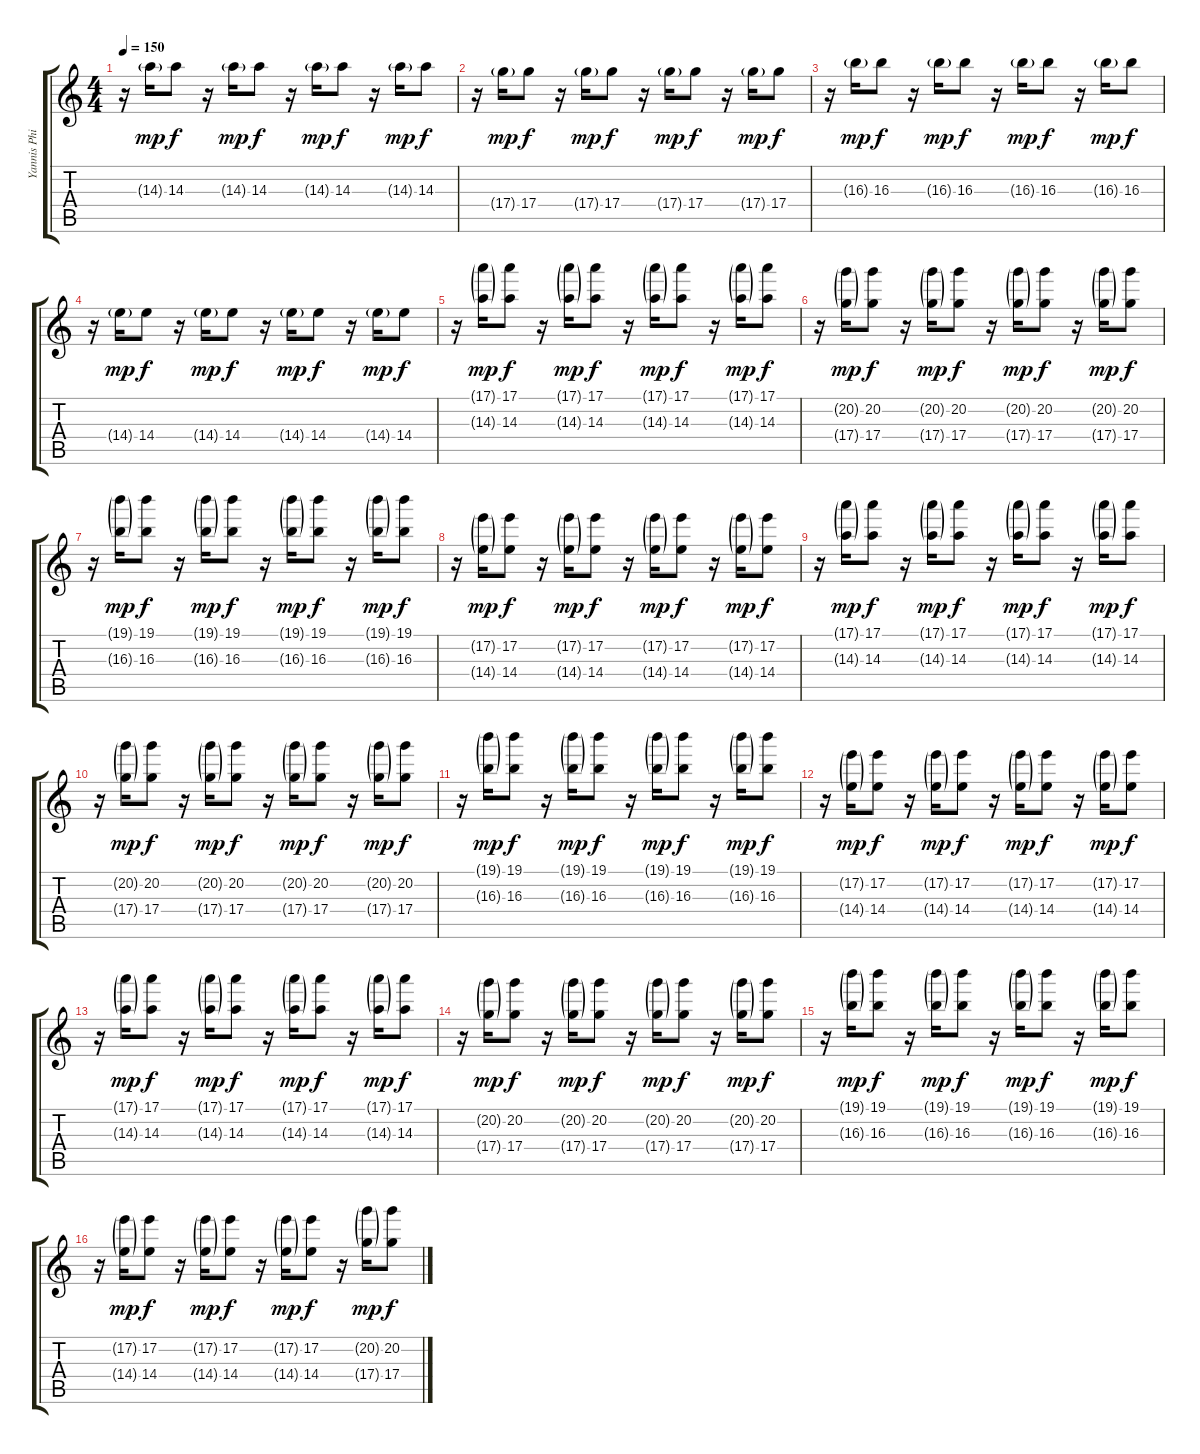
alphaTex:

\track ("Yannis Philippakis (Guitar)" "Yannis Phi") {instrument electricguitarclean}
\staff {score tabs}
\tuning (E4 B3 G3 D3 A2 E2) {hide}
\ts (4 4)
\tempo 150
\clef g2
\ks c
r.16{dy f} 14.3{g}.16{dy mp} 14.3.8{dy f} r.16 14.3{g}.16{dy mp} 14.3.8{dy f} r.16 14.3{g}.16{dy mp} 14.3.8{dy f} r.16 14.3{g}.16{dy mp} 14.3.8{dy f} |
r.16 17.4{g}.16{dy mp} 17.4.8{dy f} r.16 17.4{g}.16{dy mp} 17.4.8{dy f} r.16 17.4{g}.16{dy mp} 17.4.8{dy f} r.16 17.4{g}.16{dy mp} 17.4.8{dy f} |
r.16 16.3{g}.16{dy mp} 16.3.8{dy f} r.16 16.3{g}.16{dy mp} 16.3.8{dy f} r.16 16.3{g}.16{dy mp} 16.3.8{dy f} r.16 16.3{g}.16{dy mp} 16.3.8{dy f} |
r.16 14.4{g}.16{dy mp} 14.4.8{dy f} r.16 14.4{g}.16{dy mp} 14.4.8{dy f} r.16 14.4{g}.16{dy mp} 14.4.8{dy f} r.16 14.4{g}.16{dy mp} 14.4.8{dy f} |
r.16 (17.1{g} 14.3{g}).16{dy mp} (17.1 14.3).8{dy f} r.16 (17.1{g} 14.3{g}).16{dy mp} (17.1 14.3).8{dy f} r.16 (17.1{g} 14.3{g}).16{dy mp} (17.1 14.3).8{dy f} r.16 (17.1{g} 14.3{g}).16{dy mp} (17.1 14.3).8{dy f} |
r.16 (20.2{g} 17.4{g}).16{dy mp} (20.2 17.4).8{dy f} r.16 (20.2{g} 17.4{g}).16{dy mp} (20.2 17.4).8{dy f} r.16 (20.2{g} 17.4{g}).16{dy mp} (20.2 17.4).8{dy f} r.16 (20.2{g} 17.4{g}).16{dy mp} (20.2 17.4).8{dy f} |
r.16 (19.1{g} 16.3{g}).16{dy mp} (19.1 16.3).8{dy f} r.16 (19.1{g} 16.3{g}).16{dy mp} (19.1 16.3).8{dy f} r.16 (19.1{g} 16.3{g}).16{dy mp} (19.1 16.3).8{dy f} r.16 (19.1{g} 16.3{g}).16{dy mp} (19.1 16.3).8{dy f} |
r.16 (17.2{g} 14.4{g}).16{dy mp} (17.2 14.4).8{dy f} r.16 (17.2{g} 14.4{g}).16{dy mp} (17.2 14.4).8{dy f} r.16 (17.2{g} 14.4{g}).16{dy mp} (17.2 14.4).8{dy f} r.16 (17.2{g} 14.4{g}).16{dy mp} (17.2 14.4).8{dy f} |
r.16 (17.1{g} 14.3{g}).16{dy mp} (17.1 14.3).8{dy f} r.16 (17.1{g} 14.3{g}).16{dy mp} (17.1 14.3).8{dy f} r.16 (17.1{g} 14.3{g}).16{dy mp} (17.1 14.3).8{dy f} r.16 (17.1{g} 14.3{g}).16{dy mp} (17.1 14.3).8{dy f} |
r.16 (20.2{g} 17.4{g}).16{dy mp} (20.2 17.4).8{dy f} r.16 (20.2{g} 17.4{g}).16{dy mp} (20.2 17.4).8{dy f} r.16 (20.2{g} 17.4{g}).16{dy mp} (20.2 17.4).8{dy f} r.16 (20.2{g} 17.4{g}).16{dy mp} (20.2 17.4).8{dy f} |
r.16 (19.1{g} 16.3{g}).16{dy mp} (19.1 16.3).8{dy f} r.16 (19.1{g} 16.3{g}).16{dy mp} (19.1 16.3).8{dy f} r.16 (19.1{g} 16.3{g}).16{dy mp} (19.1 16.3).8{dy f} r.16 (19.1{g} 16.3{g}).16{dy mp} (19.1 16.3).8{dy f} |
r.16 (17.2{g} 14.4{g}).16{dy mp} (17.2 14.4).8{dy f} r.16 (17.2{g} 14.4{g}).16{dy mp} (17.2 14.4).8{dy f} r.16 (17.2{g} 14.4{g}).16{dy mp} (17.2 14.4).8{dy f} r.16 (17.2{g} 14.4{g}).16{dy mp} (17.2 14.4).8{dy f} |
r.16 (17.1{g} 14.3{g}).16{dy mp} (17.1 14.3).8{dy f} r.16 (17.1{g} 14.3{g}).16{dy mp} (17.1 14.3).8{dy f} r.16 (17.1{g} 14.3{g}).16{dy mp} (17.1 14.3).8{dy f} r.16 (17.1{g} 14.3{g}).16{dy mp} (17.1 14.3).8{dy f} |
r.16 (20.2{g} 17.4{g}).16{dy mp} (20.2 17.4).8{dy f} r.16 (20.2{g} 17.4{g}).16{dy mp} (20.2 17.4).8{dy f} r.16 (20.2{g} 17.4{g}).16{dy mp} (20.2 17.4).8{dy f} r.16 (20.2{g} 17.4{g}).16{dy mp} (20.2 17.4).8{dy f} |
r.16 (19.1{g} 16.3{g}).16{dy mp} (19.1 16.3).8{dy f} r.16 (19.1{g} 16.3{g}).16{dy mp} (19.1 16.3).8{dy f} r.16 (19.1{g} 16.3{g}).16{dy mp} (19.1 16.3).8{dy f} r.16 (19.1{g} 16.3{g}).16{dy mp} (19.1 16.3).8{dy f} |
r.16 (17.2{g} 14.4{g}).16{dy mp} (17.2 14.4).8{dy f} r.16 (17.2{g} 14.4{g}).16{dy mp} (17.2 14.4).8{dy f} r.16 (17.2{g} 14.4{g}).16{dy mp} (17.2 14.4).8{dy f} r.16 (20.2{g} 17.4{g}).16{dy mp} (20.2 17.4).8{dy f}
